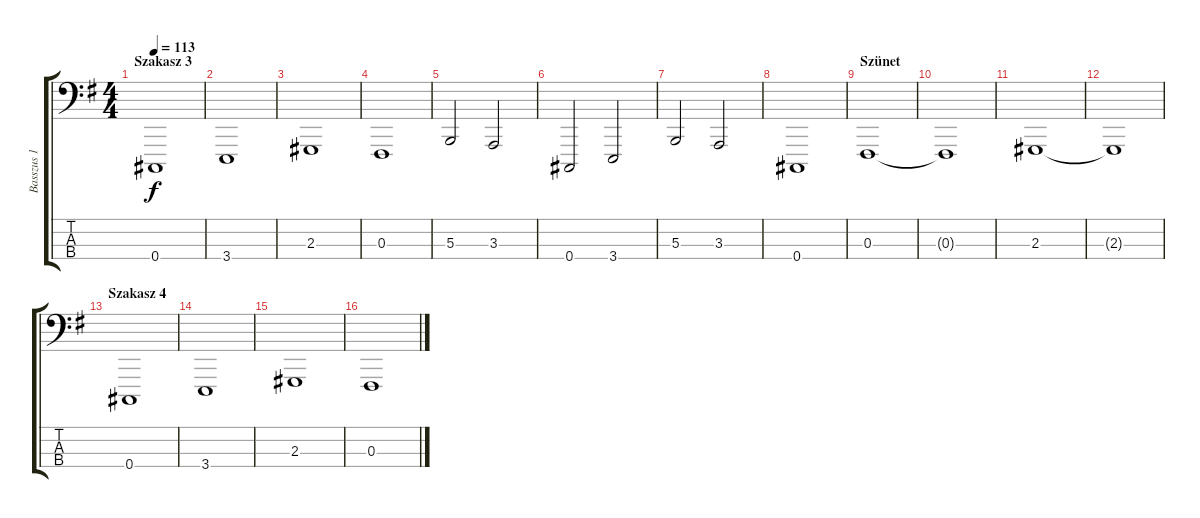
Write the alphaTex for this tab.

\track ("Basszus 1 Csello" "Basszus 1 ") {instrument cello}
\staff {score tabs}
\tuning (E2 B1 Gb1 Db1) {hide}
\ts (4 4)
\section ("" "Szakasz 3")
\tempo 113
\clef f4
\ks g
0.4.1{dy f} |
3.4.1 |
2.3.1 |
0.3.1 |
5.3.2 3.3.2 |
0.4.2 3.4.2 |
5.3.2 3.3.2 |
0.4.1 |
\section ("" "Szünet")
0.3.1 |
0.3{t}.1 |
2.3.1 |
2.3{t}.1 |
\section ("" "Szakasz 4")
0.4.1 |
3.4.1 |
2.3.1 |
0.3.1
